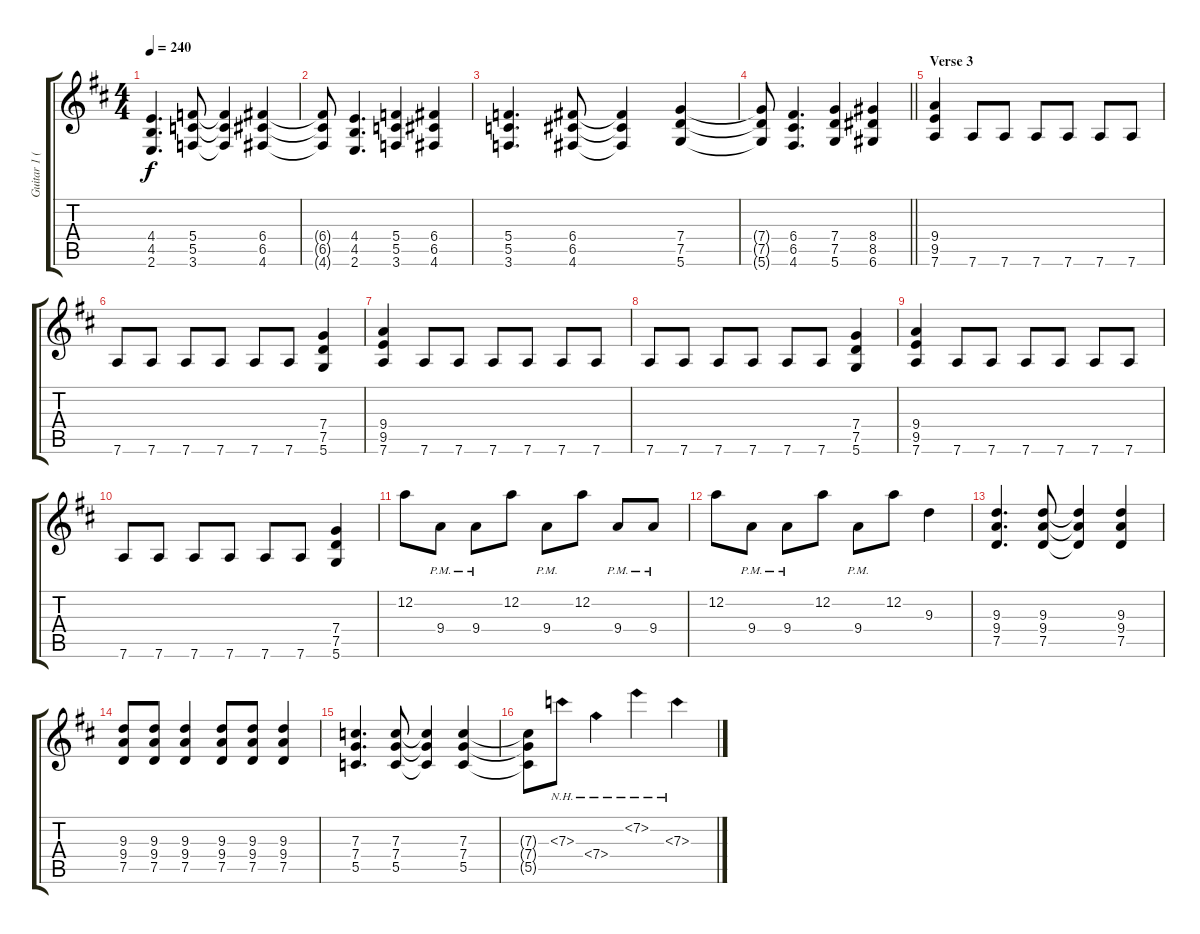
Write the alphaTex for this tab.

\track ("Guitar 1 (Rhythm)" "Guitar 1 (") {instrument overdrivenguitar}
\staff {score tabs}
\tuning (D4 A3 F3 C3 G2 D2) {hide}
\ts (4 4)
\tempo 240
\clef g2
\ks d
(4.4 4.5 2.6).4{d dy f} (5.4 5.5 3.6).8 (5.4{t} 5.5{t} 3.6{t}).4 (6.4 6.5 4.6).4 |
(6.4{t} 6.5{t} 4.6{t}).8 (4.4 4.5 2.6).4{d} (5.4 5.5 3.6).4 (6.4 6.5 4.6).4 |
(5.4 5.5 3.6).4{d} (6.4 6.5 4.6).8 (6.4{t} 6.5{t} 4.6{t}).4 (7.4 7.5 5.6).4 |
\barLineRight lightlight
(7.4{t} 7.5{t} 5.6{t}).8 (6.4 6.5 4.6).4{d} (7.4 7.5 5.6).4 (8.4 8.5 6.6).4 |
\section ("" "Verse 3")
(9.4 9.5 7.6).4 7.6.8 7.6.8 7.6.8 7.6.8 7.6.8 7.6.8 |
7.6.8 7.6.8 7.6.8 7.6.8 7.6.8 7.6.8 (7.4 7.5 5.6).4 |
(9.4 9.5 7.6).4 7.6.8 7.6.8 7.6.8 7.6.8 7.6.8 7.6.8 |
7.6.8 7.6.8 7.6.8 7.6.8 7.6.8 7.6.8 (7.4 7.5 5.6).4 |
(9.4 9.5 7.6).4 7.6.8 7.6.8 7.6.8 7.6.8 7.6.8 7.6.8 |
7.6.8 7.6.8 7.6.8 7.6.8 7.6.8 7.6.8 (7.4 7.5 5.6).4 |
12.2.8 9.4{pm}.8 9.4{pm}.8 12.2.8 9.4{pm}.8 12.2.8 9.4{pm}.8 9.4{pm}.8 |
12.2.8 9.4{pm}.8 9.4{pm}.8 12.2.8 9.4{pm}.8 12.2.8 9.3.4 |
(9.3 9.4 7.5).4{d} (9.3 9.4 7.5).8 (9.3{t} 9.4{t} 7.5{t}).4 (9.3 9.4 7.5).4 |
(9.3 9.4 7.5).8 (9.3 9.4 7.5).8 (9.3 9.4 7.5).4 (9.3 9.4 7.5).8 (9.3 9.4 7.5).8 (9.3 9.4 7.5).4 |
(7.3 7.4 5.5).4{d} (7.3 7.4 5.5).8 (7.3{t} 7.4{t} 5.5{t}).4 (7.3 7.4 5.5).4 |
(7.3{t} 7.4{t} 5.5{t}).8 7.3{nh}.8 7.4{nh}.4 7.2{nh}.4 7.3{nh}.4
